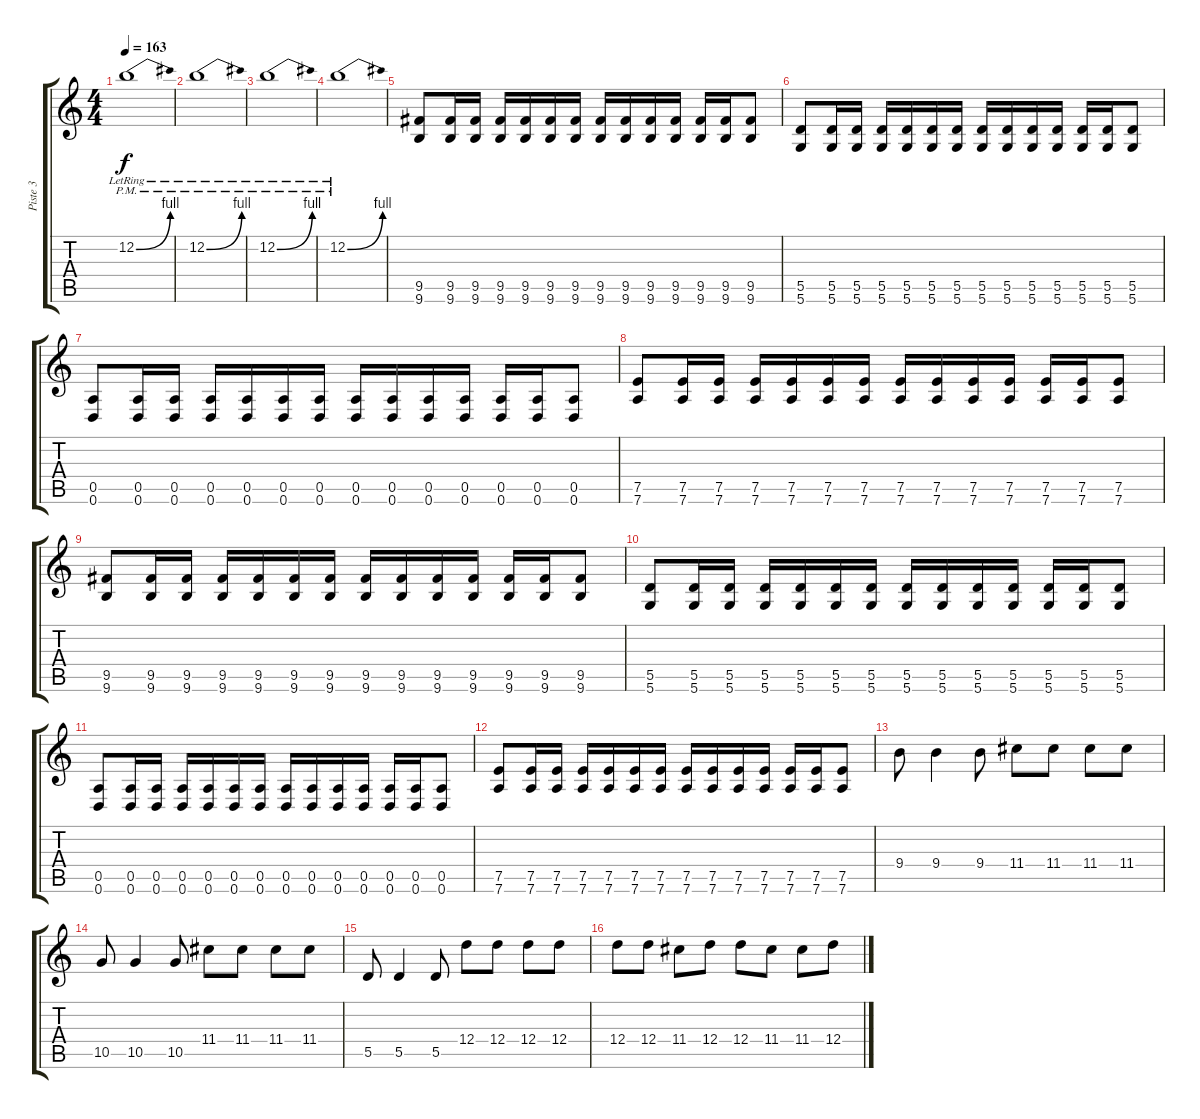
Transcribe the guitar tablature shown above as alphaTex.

\track ("Piste 3" "Piste 3") {instrument distortionguitar}
\staff {score tabs}
\tuning (E4 B3 G3 D3 A2 D2) {hide}
\ts (4 4)
\tempo 163
\clef g2
\ks c
12.2{be (bend 0 0 60 4) pm lr}.1{dy f} |
12.2{be (bend 0 0 60 4) pm lr}.1 |
12.2{be (bend 0 0 60 4) pm lr}.1 |
12.2{be (bend 0 0 60 4) pm lr}.1 |
(9.5 9.6).8 (9.5 9.6).16 (9.5 9.6).16 (9.5 9.6).16 (9.5 9.6).16 (9.5 9.6).16 (9.5 9.6).16 (9.5 9.6).16 (9.5 9.6).16 (9.5 9.6).16 (9.5 9.6).16 (9.5 9.6).16 (9.5 9.6).16 (9.5 9.6).8 |
(5.5 5.6).8 (5.5 5.6).16 (5.5 5.6).16 (5.5 5.6).16 (5.5 5.6).16 (5.5 5.6).16 (5.5 5.6).16 (5.5 5.6).16 (5.5 5.6).16 (5.5 5.6).16 (5.5 5.6).16 (5.5 5.6).16 (5.5 5.6).16 (5.5 5.6).8 |
(0.5 0.6).8 (0.5 0.6).16 (0.5 0.6).16 (0.5 0.6).16 (0.5 0.6).16 (0.5 0.6).16 (0.5 0.6).16 (0.5 0.6).16 (0.5 0.6).16 (0.5 0.6).16 (0.5 0.6).16 (0.5 0.6).16 (0.5 0.6).16 (0.5 0.6).8 |
(7.5 7.6).8 (7.5 7.6).16 (7.5 7.6).16 (7.5 7.6).16 (7.5 7.6).16 (7.5 7.6).16 (7.5 7.6).16 (7.5 7.6).16 (7.5 7.6).16 (7.5 7.6).16 (7.5 7.6).16 (7.5 7.6).16 (7.5 7.6).16 (7.5 7.6).8 |
(9.5 9.6).8 (9.5 9.6).16 (9.5 9.6).16 (9.5 9.6).16 (9.5 9.6).16 (9.5 9.6).16 (9.5 9.6).16 (9.5 9.6).16 (9.5 9.6).16 (9.5 9.6).16 (9.5 9.6).16 (9.5 9.6).16 (9.5 9.6).16 (9.5 9.6).8 |
(5.5 5.6).8 (5.5 5.6).16 (5.5 5.6).16 (5.5 5.6).16 (5.5 5.6).16 (5.5 5.6).16 (5.5 5.6).16 (5.5 5.6).16 (5.5 5.6).16 (5.5 5.6).16 (5.5 5.6).16 (5.5 5.6).16 (5.5 5.6).16 (5.5 5.6).8 |
(0.5 0.6).8 (0.5 0.6).16 (0.5 0.6).16 (0.5 0.6).16 (0.5 0.6).16 (0.5 0.6).16 (0.5 0.6).16 (0.5 0.6).16 (0.5 0.6).16 (0.5 0.6).16 (0.5 0.6).16 (0.5 0.6).16 (0.5 0.6).16 (0.5 0.6).8 |
(7.5 7.6).8 (7.5 7.6).16 (7.5 7.6).16 (7.5 7.6).16 (7.5 7.6).16 (7.5 7.6).16 (7.5 7.6).16 (7.5 7.6).16 (7.5 7.6).16 (7.5 7.6).16 (7.5 7.6).16 (7.5 7.6).16 (7.5 7.6).16 (7.5 7.6).8 |
9.4.8 9.4.4 9.4.8 11.4.8 11.4.8 11.4.8 11.4.8 |
10.5.8 10.5.4 10.5.8 11.4.8 11.4.8 11.4.8 11.4.8 |
5.5.8 5.5.4 5.5.8 12.4.8 12.4.8 12.4.8 12.4.8 |
12.4.8 12.4.8 11.4.8 12.4.8 12.4.8 11.4.8 11.4.8 12.4.8
